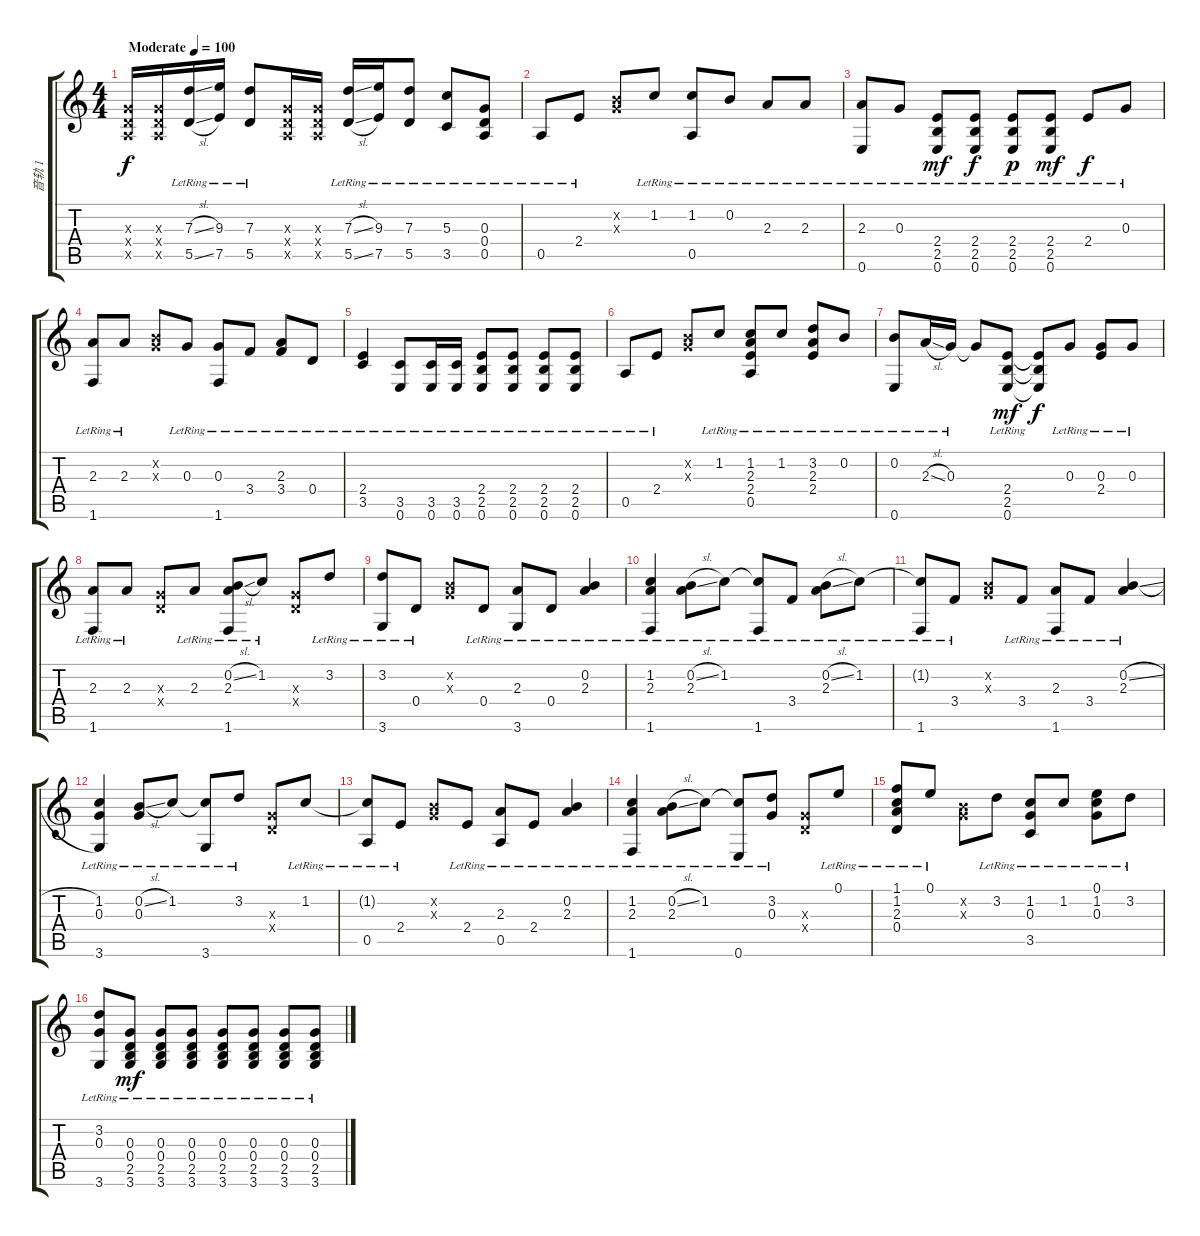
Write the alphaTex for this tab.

\track ("音轨 1" "音轨 1") {instrument acousticguitarsteel}
\staff {score tabs}
\tuning (E4 B3 G3 D3 A2 E2) {hide}
\ts (4 4)
\tempo (100 "Moderate")
\clef g2
\ks c
(0.3{x} 0.4{x} 0.5{x}).16{dy f instrument acousticguitarsteel} (0.3{x} 0.4{x} 0.5{x}).16 (7.3{sl lr} 5.5{sl lr}).16 (9.3{lr} 7.5{lr}).16 (7.3{lr} 5.5{lr}).8 (0.3{x} 0.4{x} 0.5{x}).16 (0.3{x} 0.4{x} 0.5{x}).16 (7.3{sl lr} 5.5{sl lr}).16 (9.3{lr} 7.5{lr}).16 (7.3{lr} 5.5{lr}).8 (5.3{lr} 3.5{lr}).8 (0.3{lr} 0.4{lr} 0.5{lr}).8 |
0.5{lr}.8 2.4{lr}.8 (0.2{x} 0.3{x}).8 1.2{lr}.8 (1.2{lr} 0.5{lr}).8 0.2{lr}.8 2.3{lr}.8 2.3{lr}.8 |
(2.3{lr} 0.6{lr}).8 0.3{lr}.8 (2.4{lr} 2.5{lr} 0.6{lr}).8{dy mf} (2.4{lr} 2.5{lr} 0.6{lr}).8{dy f} (2.4{lr} 2.5{lr} 0.6{lr}).8{dy p} (2.4{lr} 2.5{lr} 0.6{lr}).8{dy mf} 2.4{lr}.8{dy f} 0.3{lr}.8 |
(2.3{lr} 1.6{lr}).8 2.3{lr}.8 (0.2{x} 0.3{x}).8 0.3{lr}.8 (0.3{lr} 1.6{lr}).8 3.4{lr}.8 (2.3{lr} 3.4{lr}).8 0.4{lr}.8 |
(2.4{lr} 3.5{lr}).4 (3.5{lr} 0.6{lr}).8 (3.5{lr} 0.6{lr}).16 (3.5{lr} 0.6{lr}).16 (2.4{lr} 2.5{lr} 0.6{lr}).8 (2.4{lr} 2.5{lr} 0.6{lr}).8 (2.4{lr} 2.5{lr} 0.6{lr}).8 (2.4{lr} 2.5{lr} 0.6{lr}).8 |
0.5{lr}.8 2.4{lr}.8 (0.2{x} 0.3{x}).8 1.2{lr}.8 (1.2{lr} 2.3{lr} 2.4{lr} 0.5{lr}).8 1.2{lr}.8 (3.2{lr} 2.3{lr} 2.4{lr}).8 0.2{lr}.8 |
(0.2{lr} 0.6{lr}).8 2.3{sl lr}.16 0.3{lr}.16 0.3{t}.8 (2.4{lr} 2.5{lr} 0.6{lr}).8{dy mf} (2.4{t} 2.5{t} 0.6{t}).8{dy f} 0.3{lr}.8 (0.3{lr} 2.4{lr}).8 0.3{lr}.8 |
(2.3{lr} 1.6{lr}).8 2.3{lr}.8 (0.3{x} 0.4{x}).8 2.3{lr}.8 (0.2{sl lr} 2.3{lr} 1.6{lr}).8 1.2{lr}.8 (0.3{x} 0.4{x}).8 3.2{lr}.8 |
(3.2{lr} 3.6{lr}).8 0.4{lr}.8 (0.2{x} 0.3{x}).8 0.4{lr}.8 (2.3{lr} 3.6{lr}).8 0.4{lr}.8 (0.2{lr} 2.3{lr}).4 |
(1.2{lr} 2.3{lr} 1.6{lr}).4 (0.2{sl lr} 2.3{lr}).8 1.2{lr}.8 (1.2{t} 1.6{lr}).8 3.4{lr}.8 (0.2{sl lr} 2.3{lr}).8 1.2{lr}.8 |
(1.2{t} 1.6{lr}).8 3.4{lr}.8 (0.2{x} 0.3{x}).8 3.4{lr}.8 (2.3{lr} 1.6{lr}).8 3.4{lr}.8 (0.2{sl lr} 2.3{lr}).4 |
(1.2{lr} 0.3{lr} 3.6{lr}).4 (0.2{sl lr} 0.3{lr}).8 1.2{lr}.8 (1.2{t} 3.6{lr}).8 3.2{lr}.8 (0.3{x} 0.4{x}).8 1.2{lr}.8 |
(1.2{t} 0.5{lr}).8 2.4{lr}.8 (0.2{x} 0.3{x}).8 2.4{lr}.8 (2.3{lr} 0.5{lr}).8 2.4{lr}.8 (0.2{lr} 2.3{lr}).4 |
(1.2{lr} 2.3{lr} 1.6{lr}).4 (0.2{sl lr} 2.3{lr}).8 1.2{lr}.8 (1.2{t} 0.6{lr}).8 (3.2{lr} 0.3{lr}).8 (0.3{x} 0.4{x}).8 0.1{lr}.8 |
(1.1{lr} 1.2{lr} 2.3{lr} 0.4{lr}).8 0.1{lr}.8 (0.2{x} 0.3{x}).8 3.2{lr}.8 (1.2{lr} 0.3{lr} 3.5{lr}).8 1.2{lr}.8 (0.1{lr} 1.2{lr} 0.3{lr}).8 3.2{lr}.8 |
(3.2{lr} 0.3{lr} 3.6{lr}).8 (0.3{lr} 0.4{lr} 2.5{lr} 3.6{lr}).8{dy mf} (0.3{lr} 0.4{lr} 2.5{lr} 3.6{lr}).8 (0.3{lr} 0.4{lr} 2.5{lr} 3.6{lr}).8 (0.3{lr} 0.4{lr} 2.5{lr} 3.6{lr}).8 (0.3{lr} 0.4{lr} 2.5{lr} 3.6{lr}).8 (0.3{lr} 0.4{lr} 2.5{lr} 3.6{lr}).8 (0.3{lr} 0.4{lr} 2.5{lr} 3.6{lr}).8
